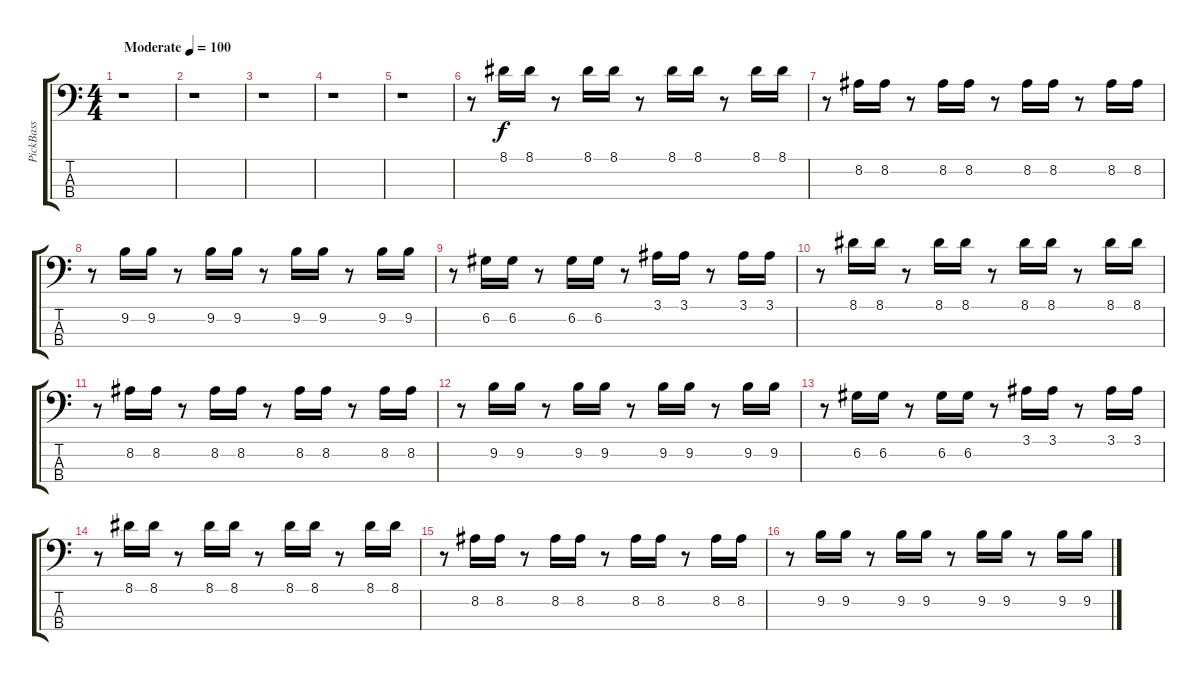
\track ("PickBass" "PickBass") {instrument electricbasspick}
\staff {score tabs}
\tuning (G2 D2 A1 E1) {hide}
\ts (4 4)
\tempo (100 "Moderate")
\clef f4
\ks c
r.1{dy f instrument electricbasspick} |
r.1 |
r.1 |
r.1 |
r.1 |
r.8 8.1.16 8.1.16 r.8 8.1.16 8.1.16 r.8 8.1.16 8.1.16 r.8 8.1.16 8.1.16 |
r.8 8.2.16 8.2.16 r.8 8.2.16 8.2.16 r.8 8.2.16 8.2.16 r.8 8.2.16 8.2.16 |
r.8 9.2.16 9.2.16 r.8 9.2.16 9.2.16 r.8 9.2.16 9.2.16 r.8 9.2.16 9.2.16 |
r.8 6.2.16 6.2.16 r.8 6.2.16 6.2.16 r.8 3.1.16 3.1.16 r.8 3.1.16 3.1.16 |
r.8 8.1.16 8.1.16 r.8 8.1.16 8.1.16 r.8 8.1.16 8.1.16 r.8 8.1.16 8.1.16 |
r.8 8.2.16 8.2.16 r.8 8.2.16 8.2.16 r.8 8.2.16 8.2.16 r.8 8.2.16 8.2.16 |
r.8 9.2.16 9.2.16 r.8 9.2.16 9.2.16 r.8 9.2.16 9.2.16 r.8 9.2.16 9.2.16 |
r.8 6.2.16 6.2.16 r.8 6.2.16 6.2.16 r.8 3.1.16 3.1.16 r.8 3.1.16 3.1.16 |
r.8 8.1.16 8.1.16 r.8 8.1.16 8.1.16 r.8 8.1.16 8.1.16 r.8 8.1.16 8.1.16 |
r.8 8.2.16 8.2.16 r.8 8.2.16 8.2.16 r.8 8.2.16 8.2.16 r.8 8.2.16 8.2.16 |
r.8 9.2.16 9.2.16 r.8 9.2.16 9.2.16 r.8 9.2.16 9.2.16 r.8 9.2.16 9.2.16
